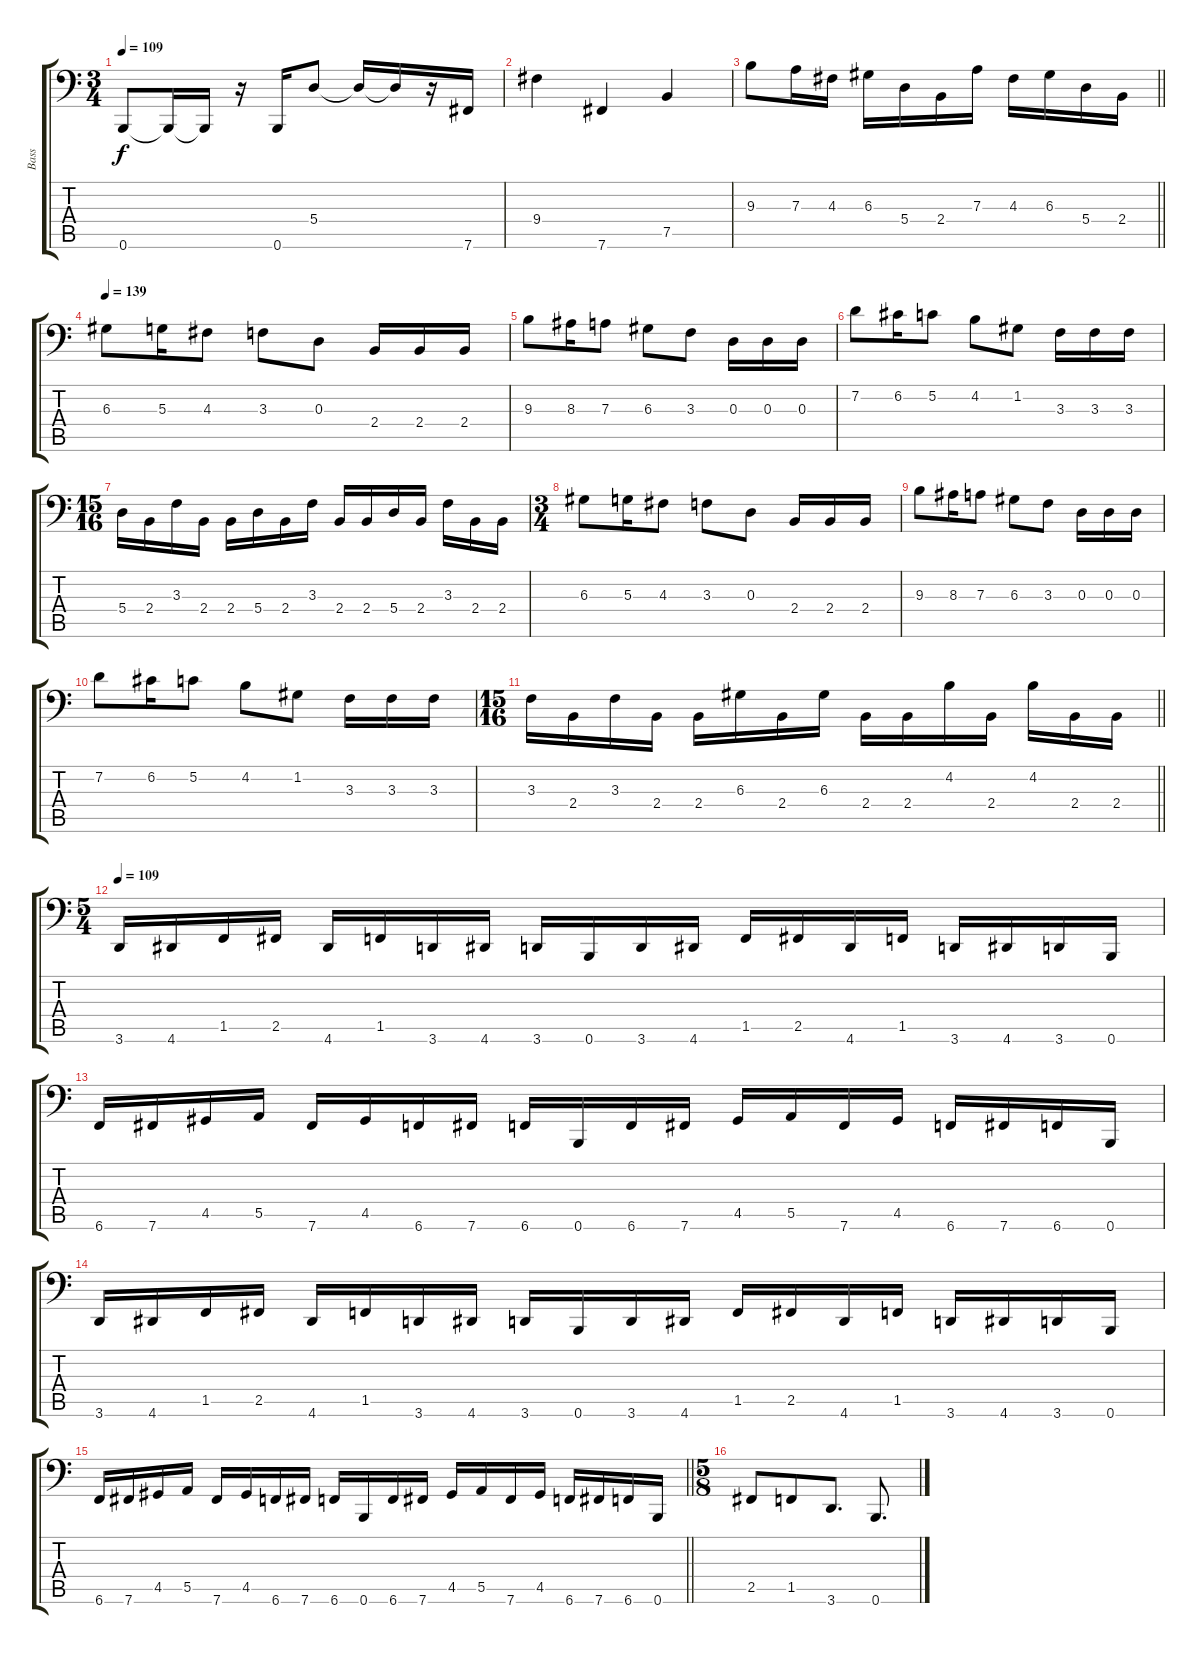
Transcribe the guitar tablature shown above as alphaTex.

\track ("Bass" "Bass") {instrument electricbassfinger}
\staff {score tabs}
\tuning (C3 G2 D2 A1 E1 B0) {hide}
\ts (3 4)
\tempo 109
\clef f4
\ks c
0.6.8{dy f} 0.6{t}.16 0.6{t}.16 r.16 0.6.16 5.4.8 5.4{t}.16 5.4{t}.16 r.16 7.6.16 |
9.4.4 7.6.4 7.5.4 |
\barLineRight lightlight
9.3.8 7.3.16 4.3.16 6.3.16 5.4.16 2.4.16 7.3.16 4.3.16 6.3.16 5.4.16 2.4.16 |
\tempo 139
6.3.8 5.3.16 4.3.8 3.3.8 0.3.8 2.4.16 2.4.16 2.4.16 |
9.3.8 8.3.16 7.3.8 6.3.8 3.3.8 0.3.16 0.3.16 0.3.16 |
7.2.8 6.2.16 5.2.8 4.2.8 1.2.8 3.3.16 3.3.16 3.3.16 |
\ts (15 16)
5.4.16 2.4.16 3.3.16 2.4.16 2.4.16 5.4.16 2.4.16 3.3.16 2.4.16 2.4.16 5.4.16 2.4.16 3.3.16 2.4.16 2.4.16 |
\ts (3 4)
6.3.8 5.3.16 4.3.8 3.3.8 0.3.8 2.4.16 2.4.16 2.4.16 |
9.3.8 8.3.16 7.3.8 6.3.8 3.3.8 0.3.16 0.3.16 0.3.16 |
7.2.8 6.2.16 5.2.8 4.2.8 1.2.8 3.3.16 3.3.16 3.3.16 |
\ts (15 16)
\barLineRight lightlight
3.3.16 2.4.16 3.3.16 2.4.16 2.4.16 6.3.16 2.4.16 6.3.16 2.4.16 2.4.16 4.2.16 2.4.16 4.2.16 2.4.16 2.4.16 |
\ts (5 4)
\tempo 109
3.6.16 4.6.16 1.5.16 2.5.16 4.6.16 1.5.16 3.6.16 4.6.16 3.6.16 0.6.16 3.6.16 4.6.16 1.5.16 2.5.16 4.6.16 1.5.16 3.6.16 4.6.16 3.6.16 0.6.16 |
6.6.16 7.6.16 4.5.16 5.5.16 7.6.16 4.5.16 6.6.16 7.6.16 6.6.16 0.6.16 6.6.16 7.6.16 4.5.16 5.5.16 7.6.16 4.5.16 6.6.16 7.6.16 6.6.16 0.6.16 |
3.6.16 4.6.16 1.5.16 2.5.16 4.6.16 1.5.16 3.6.16 4.6.16 3.6.16 0.6.16 3.6.16 4.6.16 1.5.16 2.5.16 4.6.16 1.5.16 3.6.16 4.6.16 3.6.16 0.6.16 |
\barLineRight lightlight
6.6.16 7.6.16 4.5.16 5.5.16 7.6.16 4.5.16 6.6.16 7.6.16 6.6.16 0.6.16 6.6.16 7.6.16 4.5.16 5.5.16 7.6.16 4.5.16 6.6.16 7.6.16 6.6.16 0.6.16 |
\ts (5 8)
2.5.8 1.5.8 3.6.8{d} 0.6.8{d}
